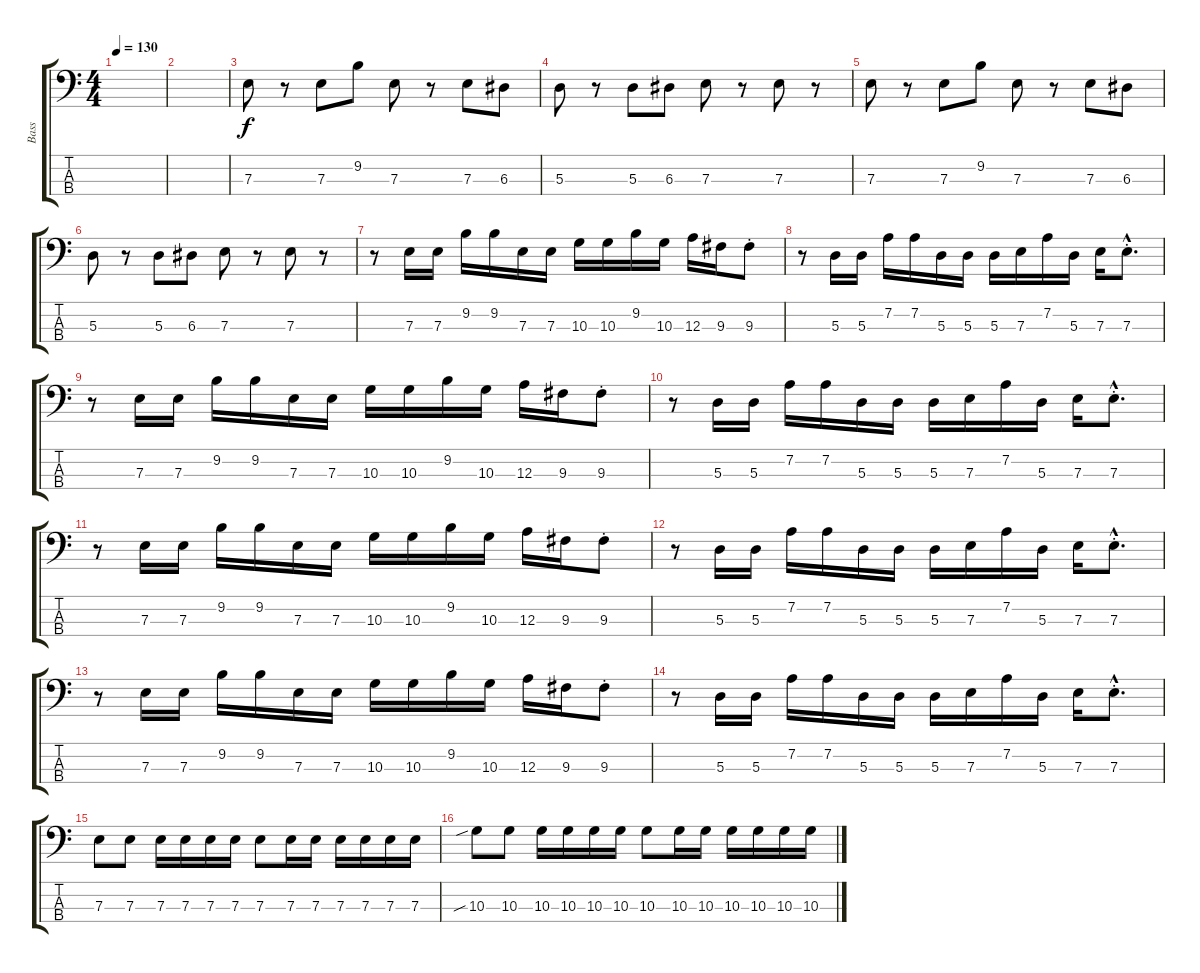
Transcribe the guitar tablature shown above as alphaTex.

\track ("Bass" "Bass") {instrument electricbasspick}
\staff {score tabs}
\tuning (G2 D2 A1 E1) {hide}
\ts (4 4)
\tempo 130
\clef f4
\ks c
|
|
7.3.8 r.8 7.3.8 9.2.8 7.3.8 r.8 7.3.8 6.3.8 |
5.3.8 r.8 5.3.8 6.3.8 7.3.8 r.8 7.3.8 r.8 |
7.3.8 r.8 7.3.8 9.2.8 7.3.8 r.8 7.3.8 6.3.8 |
5.3.8 r.8 5.3.8 6.3.8 7.3.8 r.8 7.3.8 r.8 |
r.8 7.3.16 7.3.16 9.2.16 9.2.16 7.3.16 7.3.16 10.3.16 10.3.16 9.2.16 10.3.16 12.3.16 9.3.16 9.3{st}.8 |
r.8 5.3.16 5.3.16 7.2.16 7.2.16 5.3.16 5.3.16 5.3.16 7.3.16 7.2.16 5.3.16 7.3.16 7.3{hac st}.8{d} |
r.8 7.3.16 7.3.16 9.2.16 9.2.16 7.3.16 7.3.16 10.3.16 10.3.16 9.2.16 10.3.16 12.3.16 9.3.16 9.3{st}.8 |
r.8 5.3.16 5.3.16 7.2.16 7.2.16 5.3.16 5.3.16 5.3.16 7.3.16 7.2.16 5.3.16 7.3.16 7.3{hac st}.8{d} |
r.8 7.3.16 7.3.16 9.2.16 9.2.16 7.3.16 7.3.16 10.3.16 10.3.16 9.2.16 10.3.16 12.3.16 9.3.16 9.3{st}.8 |
r.8 5.3.16 5.3.16 7.2.16 7.2.16 5.3.16 5.3.16 5.3.16 7.3.16 7.2.16 5.3.16 7.3.16 7.3{hac st}.8{d} |
r.8 7.3.16 7.3.16 9.2.16 9.2.16 7.3.16 7.3.16 10.3.16 10.3.16 9.2.16 10.3.16 12.3.16 9.3.16 9.3{st}.8 |
r.8 5.3.16 5.3.16 7.2.16 7.2.16 5.3.16 5.3.16 5.3.16 7.3.16 7.2.16 5.3.16 7.3.16 7.3{hac st}.8{d} |
7.3.8 7.3.8 7.3.16 7.3.16 7.3.16 7.3.16 7.3.8 7.3.16 7.3.16 7.3.16 7.3.16 7.3.16 7.3.16 |
10.3{sib}.8 10.3.8 10.3.16 10.3.16 10.3.16 10.3.16 10.3.8 10.3.16 10.3.16 10.3.16 10.3.16 10.3.16 10.3.16
